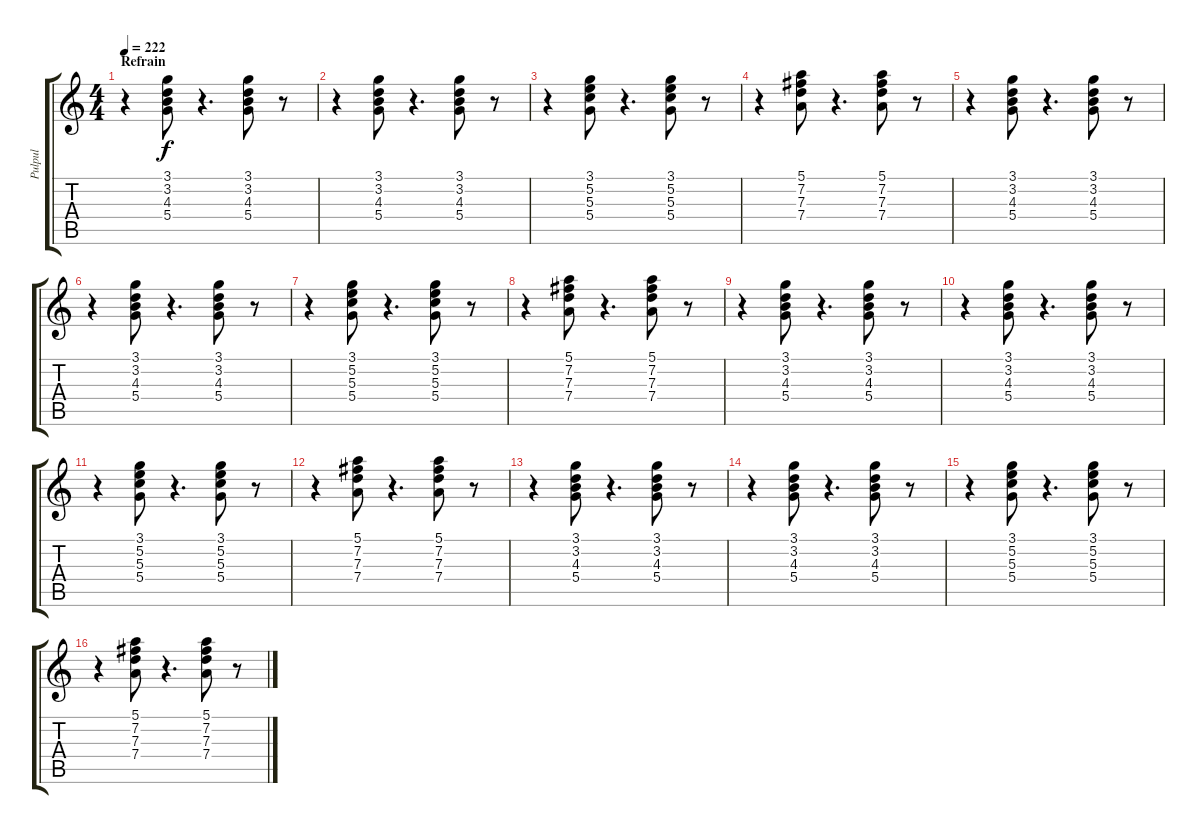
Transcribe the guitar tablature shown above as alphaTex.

\track ("Pulpul" "Pulpul") {instrument electricguitarmuted}
\staff {score tabs}
\tuning (E4 B3 G3 D3 A2 E2) {hide}
\ts (4 4)
\section ("" "Refrain")
\tempo 222
\clef g2
\ks c
r.4{dy f} (3.1 3.2 4.3 5.4).8 r.4{d} (3.1 3.2 4.3 5.4).8 r.8 |
r.4 (3.1 3.2 4.3 5.4).8 r.4{d} (3.1 3.2 4.3 5.4).8 r.8 |
r.4 (3.1 5.2 5.3 5.4).8 r.4{d} (3.1 5.2 5.3 5.4).8 r.8 |
r.4 (5.1 7.2 7.3 7.4).8 r.4{d} (5.1 7.2 7.3 7.4).8 r.8 |
r.4 (3.1 3.2 4.3 5.4).8 r.4{d} (3.1 3.2 4.3 5.4).8 r.8 |
r.4 (3.1 3.2 4.3 5.4).8 r.4{d} (3.1 3.2 4.3 5.4).8 r.8 |
r.4 (3.1 5.2 5.3 5.4).8 r.4{d} (3.1 5.2 5.3 5.4).8 r.8 |
r.4 (5.1 7.2 7.3 7.4).8 r.4{d} (5.1 7.2 7.3 7.4).8 r.8 |
r.4 (3.1 3.2 4.3 5.4).8 r.4{d} (3.1 3.2 4.3 5.4).8 r.8 |
r.4 (3.1 3.2 4.3 5.4).8 r.4{d} (3.1 3.2 4.3 5.4).8 r.8 |
r.4 (3.1 5.2 5.3 5.4).8 r.4{d} (3.1 5.2 5.3 5.4).8 r.8 |
r.4 (5.1 7.2 7.3 7.4).8 r.4{d} (5.1 7.2 7.3 7.4).8 r.8 |
r.4 (3.1 3.2 4.3 5.4).8 r.4{d} (3.1 3.2 4.3 5.4).8 r.8 |
r.4 (3.1 3.2 4.3 5.4).8 r.4{d} (3.1 3.2 4.3 5.4).8 r.8 |
r.4 (3.1 5.2 5.3 5.4).8 r.4{d} (3.1 5.2 5.3 5.4).8 r.8 |
r.4 (5.1 7.2 7.3 7.4).8 r.4{d} (5.1 7.2 7.3 7.4).8 r.8
